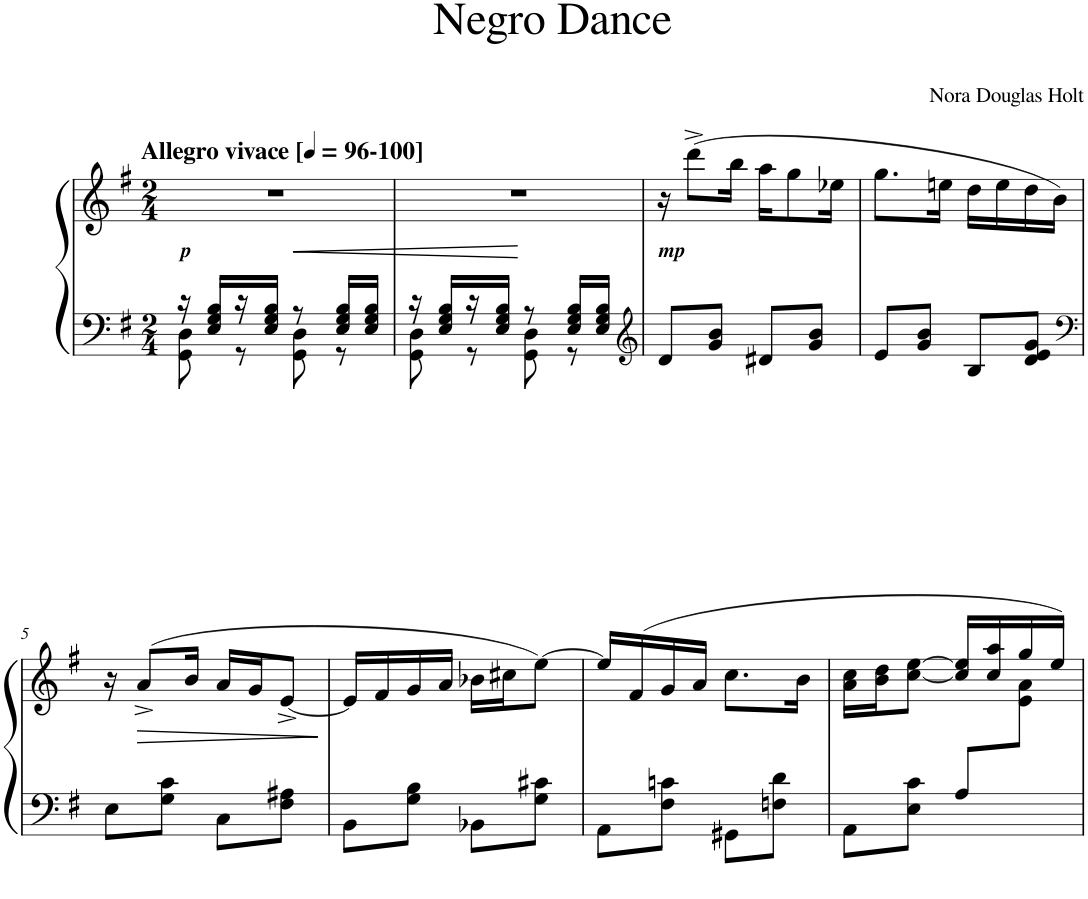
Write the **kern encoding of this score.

**kern	**kern	**dynam
*part1	*part1	*part1
*staff2	*staff1	*staff1/2
*I"Piano	*	*
*I'Pno.	*	*
*clefF4	*clefG2	*
*k[f#]	*k[f#]	*
*M2/4	*M2/4	*
*MM96	*MM96	*
=1	=1	=1
*^	*	*
!	!	!LO:TX:a:B:t=Allegro vivace [	!
!	!	!LO:TX:a:B:t=-100]	!
!	!	!LO:TX:b:Bi:t=p	!
16r	8GG\ 8D\	2r	.
16E/ 16G/ 16B/LL	.	.	.
16r	8r	.	.
16E/ 16G/ 16B/JJ	.	.	.
8r	8GG\ 8D\	.	.
16E/ 16G/ 16B/LL	8r	.	.
16E/ 16G/ 16B/JJ	.	.	.
=2	=2	=2	=2
16r	8GG\ 8D\	2r	.
16E/ 16G/ 16B/LL	.	.	.
16r	8r	.	.
16E/ 16G/ 16B/JJ	.	.	.
8r	8GG\ 8D\	.	.
16E/ 16G/ 16B/LL	8r	.	.
16E/ 16G/ 16B/JJ	.	.	.
*v	*v	*	*
=3	=3	=3
*clefG2	*	*
!	!LO:TX:b:Bi:t=mp	!
8d/L	16r	.
.	(8ddd^\L	.
8g/ 8b/J	.	.
.	16bb\Jk	.
8d#X/L	16aa\KL	.
.	8gg\	.
8g/ 8b/J	.	.
.	16ee-X\Jk	.
=4	=4	=4
8e/L	8.gg\L	.
8g/ 8b/J	.	.
.	16een\Jk	.
8B/L	16dd\LL	.
.	16ee\	.
8d/ 8e/ 8g/J	16dd\	.
.	16b\JJ)	.
!!LO:LB:g=z
=5	=5	=5
*clefF4	*	*
8E\L	16r	.
!	!	!LO:HP:b
.	(8a^/L	>
8G\ 8c\J	.	.
.	16b/Jk	.
8C\L	16a/LL	.
.	16g/J	.
8F#\ 8A#X\J	[8e^/J	.
.	.	]
=6	=6	=6
8BB\L	16e/LL]	.
.	16f#/	.
8G\ 8B\J	16g/	.
.	16a/JJ	.
8BB-X\L	16b-X\LL	.
.	16cc#X\J	.
8G\ 8c#X\J	[8ee\J)	.
=7	=7	=7
8AA\L	16ee/LL]	.
.	(16f#/	.
8F#\ 8cn\J	16g/	.
.	16a/JJ	.
8GG#X\L	8.cc\L	.
8Fn\ 8d\J	.	.
.	16b\Jk	.
=8	=8	=8
*	*^	*
8AA\L	16a\ 16cc\LL	4.ryy	.
.	16b\ 16dd\J	.	.
8E\ 8c\J	[8cc\ [8ee\J	.	.
8A/L	16cc/] 16ee/]LL	.	.
.	16cc/ 16aa/	.	.
8ryy	16gg/	8e\ 8a\J	.
.	16ee/JJ)	.	.
*	*v	*v	*
=	=	=
*-	*-	*-
